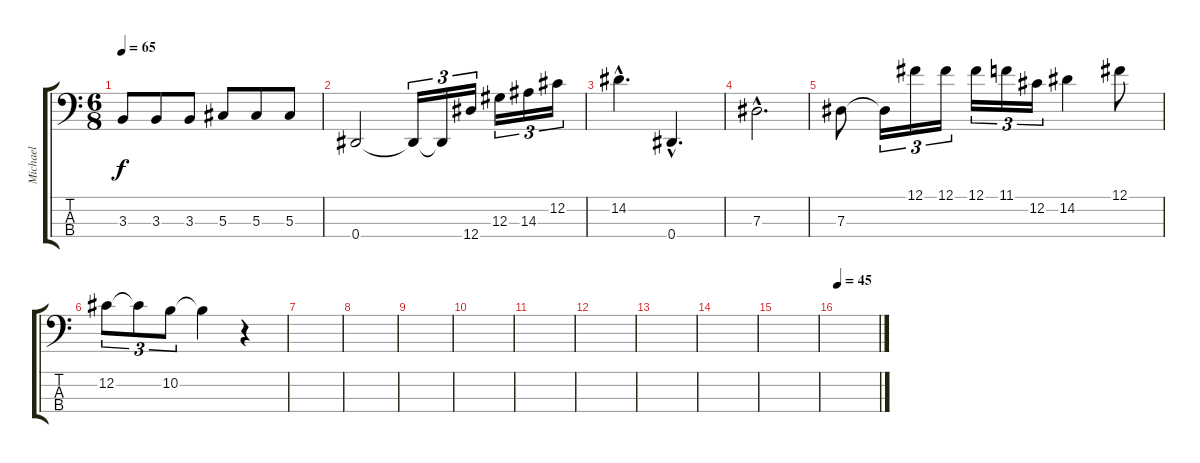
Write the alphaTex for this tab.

\track ("Michael" "Michael") {instrument electricbassfinger}
\staff {score tabs}
\tuning (Gb2 Db2 Ab1 Eb1) {hide}
\ts (6 8)
\tempo 65
\clef f4
\ks c
3.3.8{dy f} 3.3.8 3.3.8 5.3.8 5.3.8 5.3.8 |
0.4.2 0.4{t}.16{tu (3 2)} 0.4{t}.16{tu (3 2)} 12.4.16{tu (3 2)} 12.3.16{tu (3 2)} 14.3.16{tu (3 2)} 12.2.16{tu (3 2)} |
14.2{hac}.4{d} 0.4{hac}.4{d} |
7.3{hac}.2{d} |
7.3.8 7.3{t}.16{tu (3 2)} 12.1.16{tu (3 2)} 12.1.16{tu (3 2)} 12.1.16{tu (3 2)} 11.1.16{tu (3 2)} 12.2.16{tu (3 2)} 14.2.4 12.1.8 |
12.2.8{tu (3 2)} 12.2{t}.8{tu (3 2)} 10.2.8{tu (3 2)} 10.2{t}.4 r.4 |
|
|
|
|
|
|
|
|
|
\tempo 45
